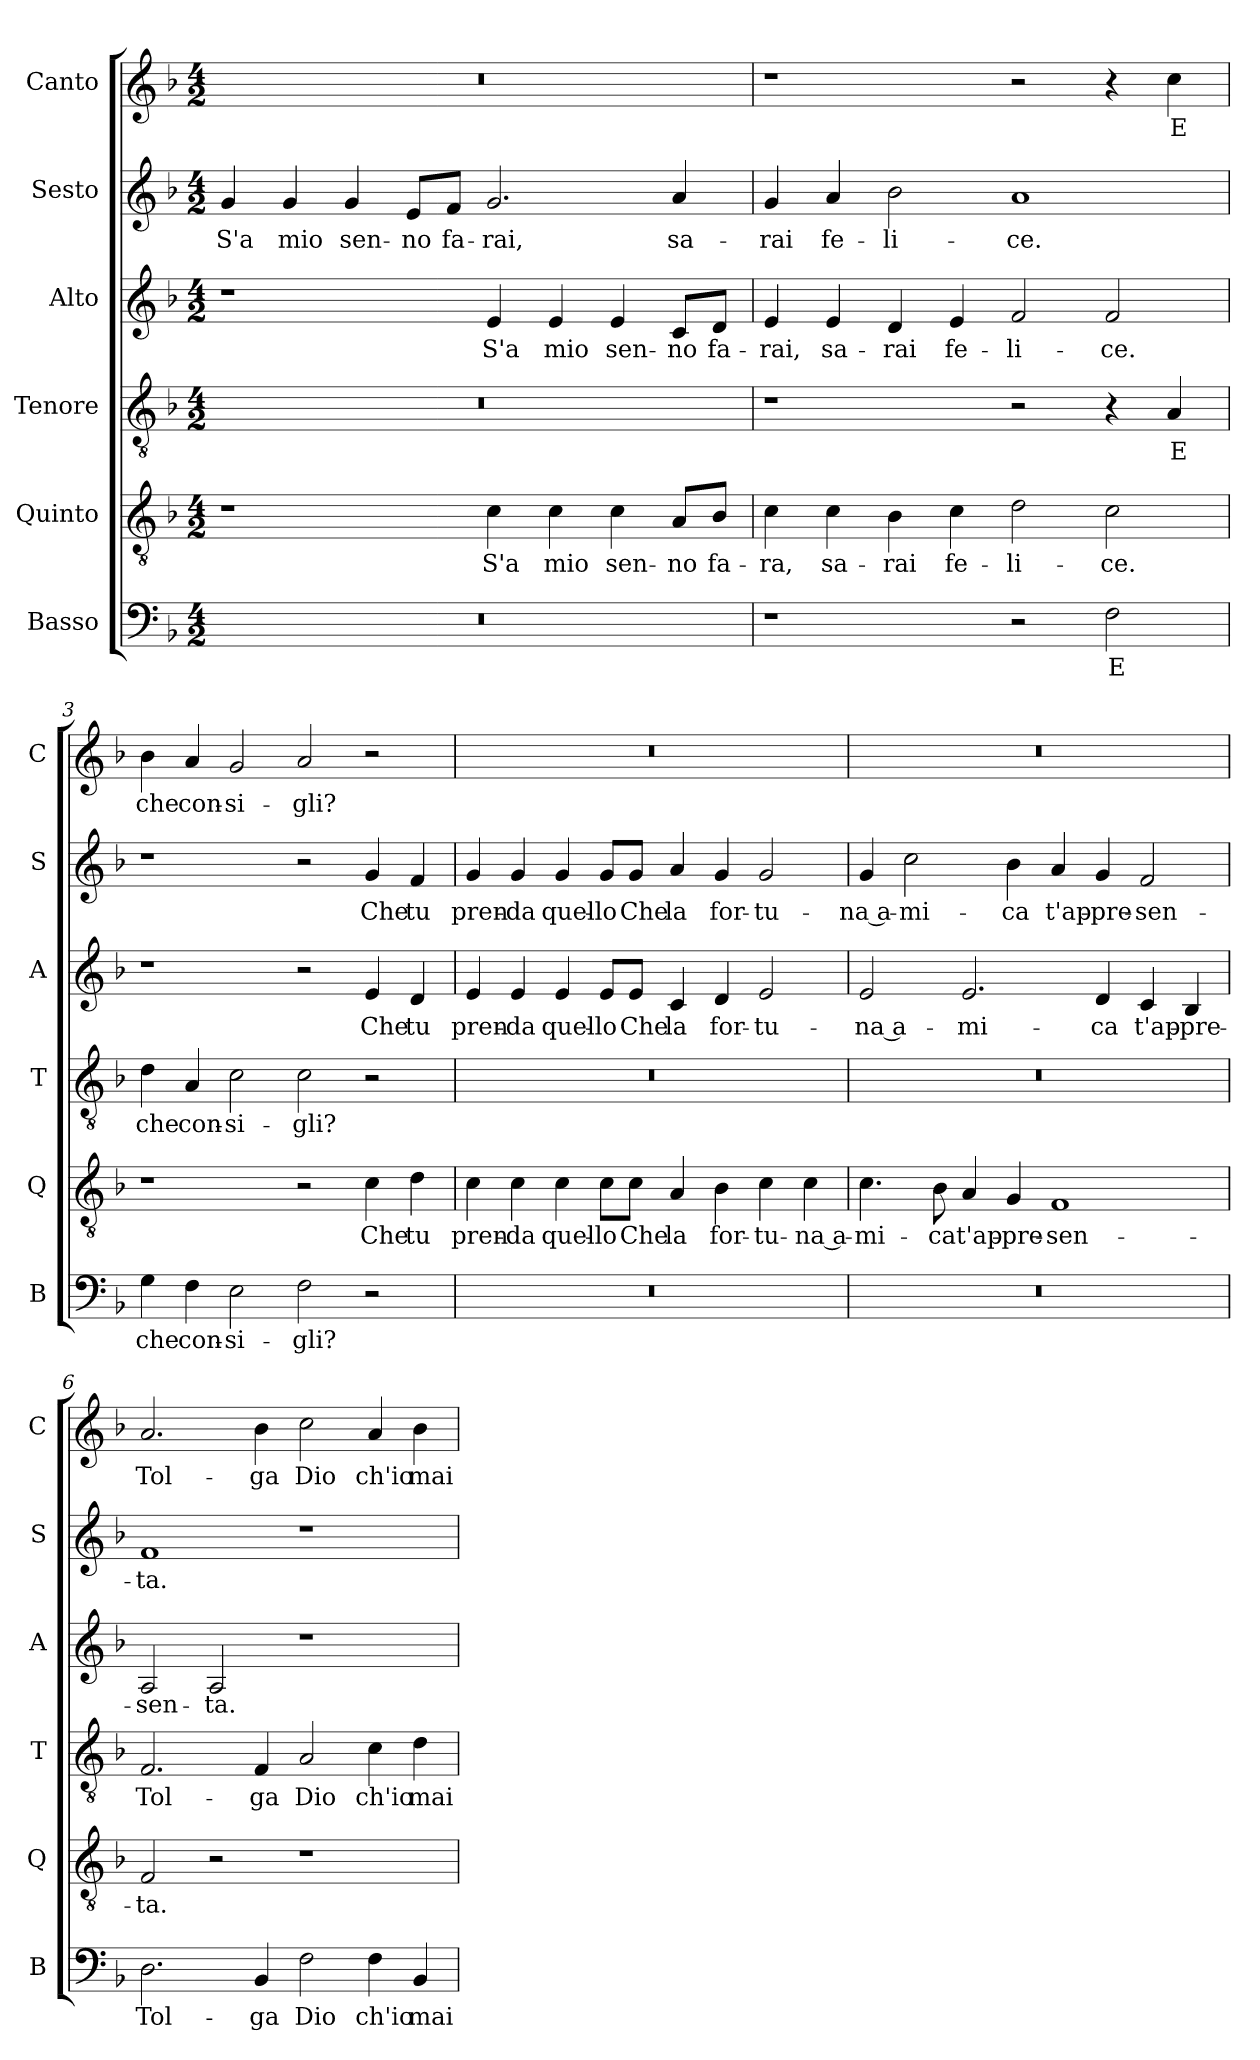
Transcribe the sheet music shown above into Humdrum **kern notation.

**kern	**text	**kern	**text	**kern	**text	**kern	**text	**kern	**text	**kern	**text
*part6	*part6	*part5	*part5	*part4	*part4	*part3	*part3	*part2	*part2	*part1	*part1
*staff6	*staff6	*staff5	*staff5	*staff4	*staff4	*staff3	*staff3	*staff2	*staff2	*staff1	*staff1
*I"Basso	*	*I"Quinto	*	*I"Tenore	*	*I"Alto	*	*I"Sesto	*	*I"Canto	*
*I'B	*	*I'Q	*	*I'T	*	*I'A	*	*I'S	*	*I'C	*
*clefF4	*	*clefGv2	*	*clefGv2	*	*clefG2	*	*clefG2	*	*clefG2	*
*k[b-]	*	*k[b-]	*	*k[b-]	*	*k[b-]	*	*k[b-]	*	*k[b-]	*
*M4/2	*	*M4/2	*	*M4/2	*	*M4/2	*	*M4/2	*	*M4/2	*
=1	=1	=1	=1	=1	=1	=1	=1	=1	=1	=1	=1
0r	.	1r	.	0r	.	1r	.	4g	S'a	0r	.
.	.	.	.	.	.	.	.	4g	mio	.	.
.	.	.	.	.	.	.	.	4g	sen-	.	.
.	.	.	.	.	.	.	.	8eL	-no	.	.
.	.	.	.	.	.	.	.	8fJ	fa-	.	.
.	.	4c	S'a	.	.	4e	S'a	2.g	-rai,	.	.
.	.	4c	mio	.	.	4e	mio	.	.	.	.
.	.	4c	sen-	.	.	4e	sen-	.	.	.	.
.	.	8AL	-no	.	.	8cL	-no	4a	sa-	.	.
.	.	8B-J	fa-	.	.	8dJ	fa-	.	.	.	.
=2	=2	=2	=2	=2	=2	=2	=2	=2	=2	=2	=2
1r	.	4c	-ra,	1r	.	4e	-rai,	4g	-rai	1r	.
.	.	4c	sa-	.	.	4e	sa-	4a	fe-	.	.
.	.	4B-	-rai	.	.	4d	-rai	2b-	-li-	.	.
.	.	4c	fe-	.	.	4e	fe-	.	.	.	.
2r	.	2d	-li-	2r	.	2f	-li-	1a	-ce.	2r	.
2F	E	2c	-ce.	4r	.	2f	-ce.	.	.	4r	.
.	.	.	.	4A	E	.	.	.	.	4cc	E
=3	=3	=3	=3	=3	=3	=3	=3	=3	=3	=3	=3
4G	che	1r	.	4d	che	1r	.	1r	.	4b-	che
4F	con-	.	.	4A	con-	.	.	.	.	4a	con-
2E	-si-	.	.	2c	-si-	.	.	.	.	2g	-si-
2F	-gli?	2r	.	2c	-gli?	2r	.	2r	.	2a	-gli?
2r	.	4c	Che	2r	.	4e	Che	4g	Che	2r	.
.	.	4d	tu	.	.	4d	tu	4f	tu	.	.
=4	=4	=4	=4	=4	=4	=4	=4	=4	=4	=4	=4
0r	.	4c	pren-	0r	.	4e	pren-	4g	pren-	0r	.
.	.	4c	-da	.	.	4e	-da	4g	-da	.	.
.	.	4c	quel-	.	.	4e	quel-	4g	quel-	.	.
.	.	8cL	-lo	.	.	8eL	-lo	8gL	-lo	.	.
.	.	8cJ	Che	.	.	8eJ	Che	8gJ	Che	.	.
.	.	4A	la	.	.	4c	la	4a	la	.	.
.	.	4B-	for-	.	.	4d	for-	4g	for-	.	.
.	.	4c	-tu-	.	.	2e	-tu-	2g	-tu-	.	.
.	.	4c	-na a-	.	.	.	.	.	.	.	.
=5	=5	=5	=5	=5	=5	=5	=5	=5	=5	=5	=5
0r	.	4.c	-mi-	0r	.	2e	-na a-	4g	-na a-	0r	.
.	.	.	.	.	.	.	.	2cc	-mi-	.	.
.	.	8B-	-ca	.	.	.	.	.	.	.	.
.	.	4A	t'ap-	.	.	2.e	-mi-	.	.	.	.
.	.	4G	-pre-	.	.	.	.	4b-	-ca	.	.
.	.	1F	-sen-	.	.	.	.	4a	t'ap-	.	.
.	.	.	.	.	.	4d	-ca	4g	-pre-	.	.
.	.	.	.	.	.	4c	t'ap-	2f	-sen-	.	.
.	.	.	.	.	.	4B-	-pre-	.	.	.	.
=6	=6	=6	=6	=6	=6	=6	=6	=6	=6	=6	=6
2.D	Tol-	2F	-ta.	2.F	Tol-	2A	-sen-	1f	-ta.	2.a	Tol-
.	.	2r	.	.	.	2A	-ta.	.	.	.	.
4BB-	-ga	.	.	4F	-ga	.	.	.	.	4b-	-ga
2F	Dio	1r	.	2A	Dio	1r	.	1r	.	2cc	Dio
4F	ch'io	.	.	4c	ch'io	.	.	.	.	4a	ch'io
4BB-	mai	.	.	4d	mai	.	.	.	.	4b-	mai
=	=	=	=	=	=	=	=	=	=	=	=
*-	*-	*-	*-	*-	*-	*-	*-	*-	*-	*-	*-
